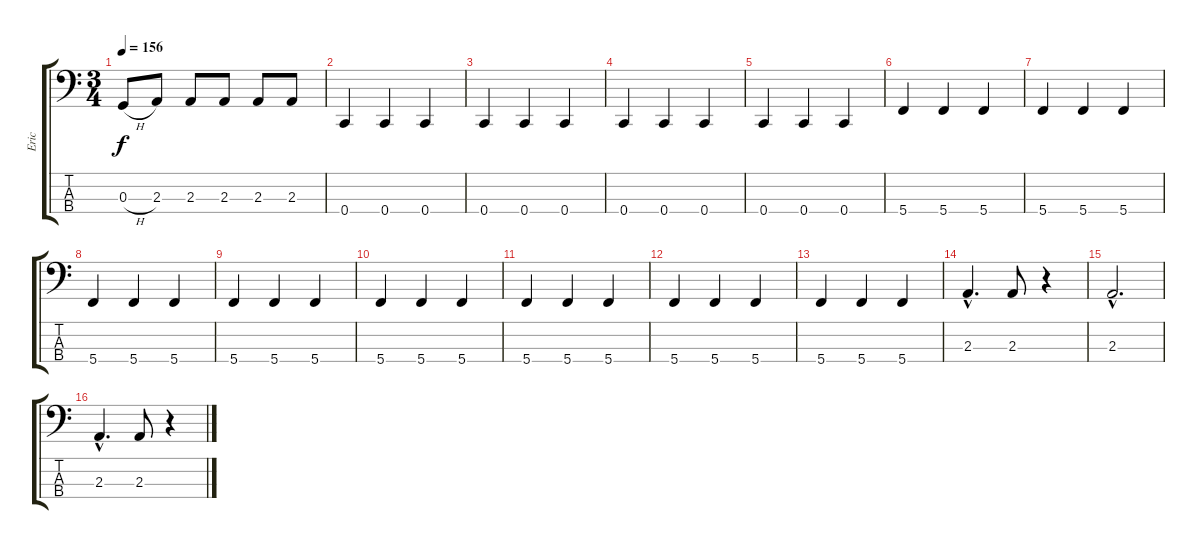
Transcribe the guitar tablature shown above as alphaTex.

\track ("Eric" "Eric") {instrument electricbasspick}
\staff {score tabs}
\tuning (F2 C2 G1 C1) {hide}
\ts (3 4)
\tempo 156
\clef f4
\ks c
0.3{h}.8{dy f} 2.3.8 2.3.8 2.3.8 2.3.8 2.3.8 |
0.4.4 0.4.4 0.4.4 |
0.4.4 0.4.4 0.4.4 |
0.4.4 0.4.4 0.4.4 |
0.4.4 0.4.4 0.4.4 |
5.4.4 5.4.4 5.4.4 |
5.4.4 5.4.4 5.4.4 |
5.4.4 5.4.4 5.4.4 |
5.4.4 5.4.4 5.4.4 |
5.4.4 5.4.4 5.4.4 |
5.4.4 5.4.4 5.4.4 |
5.4.4 5.4.4 5.4.4 |
5.4.4 5.4.4 5.4.4 |
2.3{hac}.4{d} 2.3.8 r.4 |
2.3{hac}.2{d} |
2.3{hac}.4{d} 2.3.8 r.4
